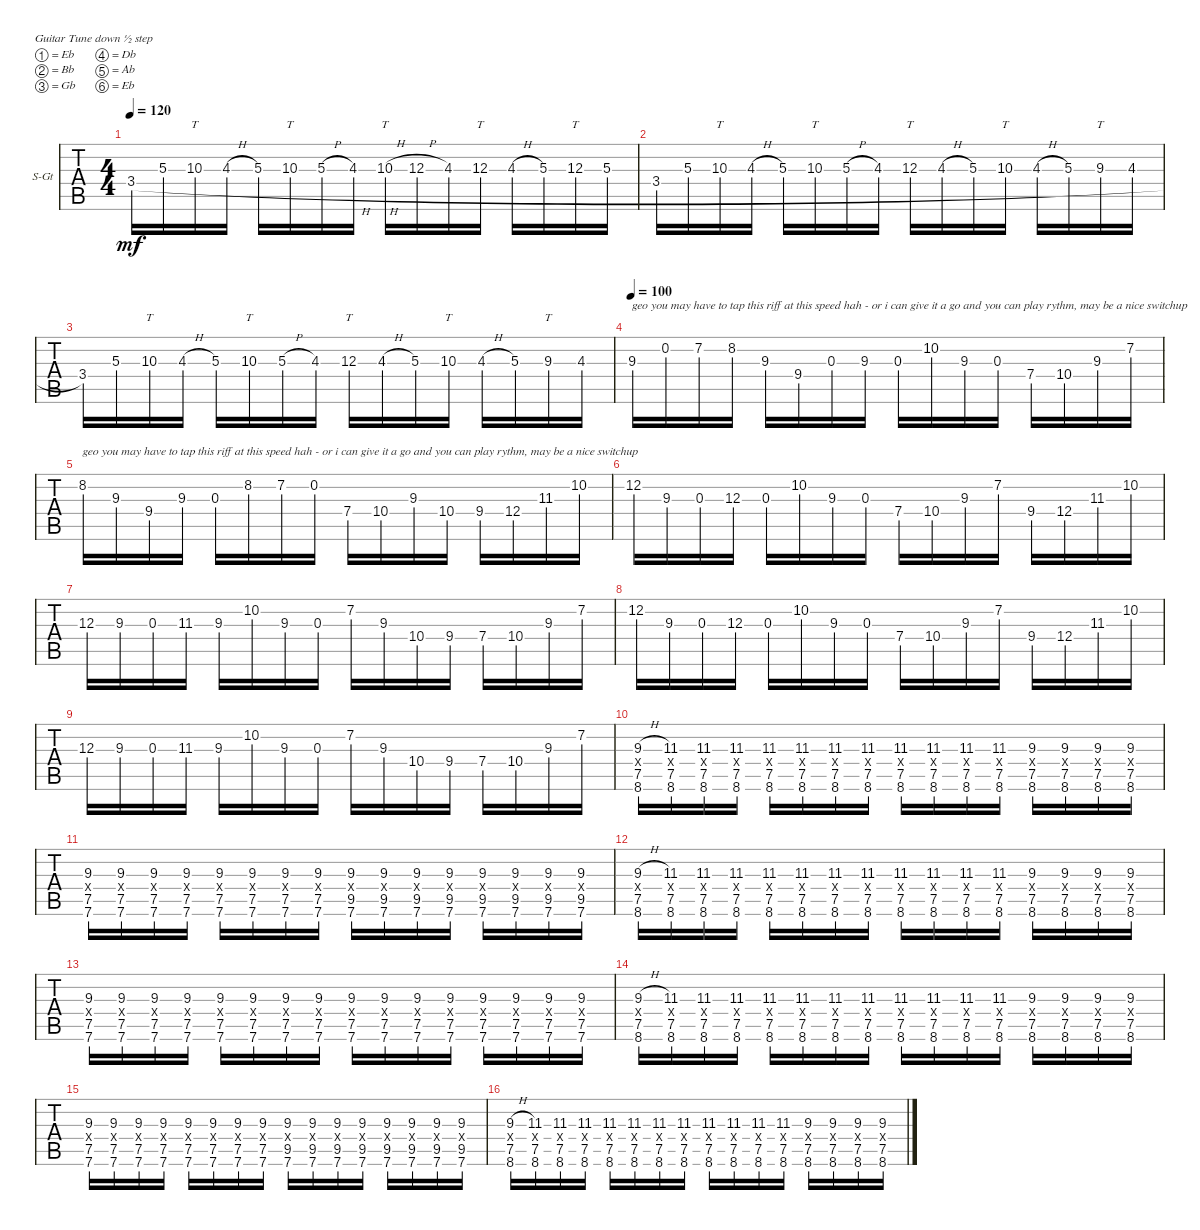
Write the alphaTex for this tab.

\defaultSystemsLayout 4
\bracketExtendMode groupsimilarinstruments
\firstSystemTrackNameOrientation horizontal
\otherSystemsTrackNameOrientation horizontal
\track ("Steel Guitar" "S-Gt") {instrument acousticguitarsteel}
\staff {tabs}
\tuning (Eb4 Bb3 Gb3 Db3 Ab2 Eb2)
\ts (4 4)
\tempo 120
\clef g2
\ks c
3.4{h}.16{dy mf} 5.3.16 10.3.16{tt} 4.3{h}.16 5.3.16 10.3.16{tt} 5.3{h}.16 4.3.16 10.3{h}.16{tt} 12.3{h}.16 4.3.16 12.3.16{tt} 4.3{h}.16 5.3.16 12.3.16{tt} 5.3.16 |
3.4{h}.16 5.3.16 10.3.16{tt} 4.3{h}.16 5.3.16 10.3.16{tt} 5.3{h}.16 4.3.16 12.3.16{tt} 4.3{h}.16 5.3.16 10.3.16{tt} 4.3{h}.16 5.3.16 9.3.16{tt} 4.3.16 |
3.4.16 5.3.16 10.3.16{tt} 4.3{h}.16 5.3.16 10.3.16{tt} 5.3{h}.16 4.3.16 12.3.16{tt} 4.3{h}.16 5.3.16 10.3.16{tt} 4.3{h}.16 5.3.16 9.3.16{tt} 4.3.16 |
\tempo 100
9.3.16{txt "geo you may have to tap this riff at this speed hah - or i can give it a go and you can play rythm, may be a nice switchup"} 0.2.16 7.2.16 8.2.16 9.3.16 9.4.16 0.3.16 9.3.16 0.3.16 10.2.16 9.3.16 0.3.16 7.4.16 10.4.16 9.3.16 7.2.16 |
8.2.16{txt "geo you may have to tap this riff at this speed hah - or i can give it a go and you can play rythm, may be a nice switchup"} 9.3.16 9.4.16 9.3.16 0.3.16 8.2.16 7.2.16 0.2.16 7.4.16 10.4.16 9.3.16 10.4.16 9.4.16 12.4.16 11.3.16 10.2.16 |
12.2.16 9.3.16 0.3.16 12.3.16 0.3.16 10.2.16 9.3.16 0.3.16 7.4.16 10.4.16 9.3.16 7.2.16 9.4.16 12.4.16 11.3.16 10.2.16 |
12.3.16 9.3.16 0.3.16 11.3.16 9.3.16 10.2.16 9.3.16 0.3.16 7.2.16 9.3.16 10.4.16 9.4.16 7.4.16 10.4.16 9.3.16 7.2.16 |
12.2.16 9.3.16 0.3.16 12.3.16 0.3.16 10.2.16 9.3.16 0.3.16 7.4.16 10.4.16 9.3.16 7.2.16 9.4.16 12.4.16 11.3.16 10.2.16 |
12.3.16 9.3.16 0.3.16 11.3.16 9.3.16 10.2.16 9.3.16 0.3.16 7.2.16 9.3.16 10.4.16 9.4.16 7.4.16 10.4.16 9.3.16 7.2.16 |
(8.6 7.5 9.3{h} 0.4{x}).16 (11.3 7.5 8.6 0.4{x}).16 (8.6 7.5 0.4{x} 11.3).16 (8.6 7.5 0.4{x} 11.3).16 (8.6 7.5 0.4{x} 11.3).16 (8.6 7.5 0.4{x} 11.3).16 (8.6 7.5 0.4{x} 11.3).16 (8.6 7.5 0.4{x} 11.3).16 (8.6 7.5 0.4{x} 11.3).16 (8.6 7.5 0.4{x} 11.3).16 (8.6 7.5 0.4{x} 11.3).16 (8.6 7.5 0.4{x} 11.3).16 (9.3 7.5 8.6 0.4{x}).16 (9.3 7.5 8.6 0.4{x}).16 (9.3 7.5 8.6 0.4{x}).16 (9.3 7.5 8.6 0.4{x}).16 |
(7.6 7.5 9.3 0.4{x}).16 (7.6 7.5 9.3 0.4{x}).16 (7.6 7.5 9.3 0.4{x}).16 (7.6 7.5 9.3 0.4{x}).16 (7.6 7.5 9.3 0.4{x}).16 (7.6 7.5 9.3 0.4{x}).16 (7.6 7.5 9.3 0.4{x}).16 (7.6 7.5 9.3 0.4{x}).16 (7.6 9.3 9.5 0.4{x}).16 (7.6 9.3 9.5 0.4{x}).16 (7.6 9.3 9.5 0.4{x}).16 (7.6 9.3 9.5 0.4{x}).16 (7.6 9.5 9.3 0.4{x}).16 (7.6 9.5 9.3 0.4{x}).16 (7.6 9.5 9.3 0.4{x}).16 (7.6 9.5 9.3 0.4{x}).16 |
(8.6 7.5 9.3{h} 0.4{x}).16 (11.3 7.5 8.6 0.4{x}).16 (8.6 7.5 0.4{x} 11.3).16 (8.6 7.5 0.4{x} 11.3).16 (8.6 7.5 0.4{x} 11.3).16 (8.6 7.5 0.4{x} 11.3).16 (8.6 7.5 0.4{x} 11.3).16 (8.6 7.5 0.4{x} 11.3).16 (8.6 7.5 0.4{x} 11.3).16 (8.6 7.5 0.4{x} 11.3).16 (8.6 7.5 0.4{x} 11.3).16 (8.6 7.5 0.4{x} 11.3).16 (9.3 7.5 8.6 0.4{x}).16 (9.3 7.5 8.6 0.4{x}).16 (9.3 7.5 8.6 0.4{x}).16 (9.3 7.5 8.6 0.4{x}).16 |
(7.6 7.5 9.3 0.4{x}).16 (7.6 7.5 9.3 0.4{x}).16 (7.6 7.5 9.3 0.4{x}).16 (7.6 7.5 9.3 0.4{x}).16 (7.6 7.5 9.3 0.4{x}).16 (7.6 7.5 9.3 0.4{x}).16 (7.6 7.5 9.3 0.4{x}).16 (7.6 7.5 9.3 0.4{x}).16 (7.6 9.3 7.5 0.4{x}).16 (7.6 9.3 7.5 0.4{x}).16 (7.6 9.3 7.5 0.4{x}).16 (7.6 9.3 7.5 0.4{x}).16 (7.6 7.5 9.3 0.4{x}).16 (7.6 7.5 9.3 0.4{x}).16 (7.6 7.5 9.3 0.4{x}).16 (7.6 7.5 9.3 0.4{x}).16 |
(8.6 7.5 9.3{h} 0.4{x}).16 (11.3 7.5 8.6 0.4{x}).16 (8.6 7.5 0.4{x} 11.3).16 (8.6 7.5 0.4{x} 11.3).16 (8.6 7.5 0.4{x} 11.3).16 (8.6 7.5 0.4{x} 11.3).16 (8.6 7.5 0.4{x} 11.3).16 (8.6 7.5 0.4{x} 11.3).16 (8.6 7.5 0.4{x} 11.3).16 (8.6 7.5 0.4{x} 11.3).16 (8.6 7.5 0.4{x} 11.3).16 (8.6 7.5 0.4{x} 11.3).16 (9.3 7.5 8.6 0.4{x}).16 (9.3 7.5 8.6 0.4{x}).16 (9.3 7.5 8.6 0.4{x}).16 (9.3 7.5 8.6 0.4{x}).16 |
(7.6 7.5 9.3 0.4{x}).16 (7.6 7.5 9.3 0.4{x}).16 (7.6 7.5 9.3 0.4{x}).16 (7.6 7.5 9.3 0.4{x}).16 (7.6 7.5 9.3 0.4{x}).16 (7.6 7.5 9.3 0.4{x}).16 (7.6 7.5 9.3 0.4{x}).16 (7.6 7.5 9.3 0.4{x}).16 (7.6 9.3 9.5 0.4{x}).16 (7.6 9.3 9.5 0.4{x}).16 (7.6 9.3 9.5 0.4{x}).16 (7.6 9.3 9.5 0.4{x}).16 (7.6 9.5 9.3 0.4{x}).16 (7.6 9.5 9.3 0.4{x}).16 (7.6 9.5 9.3 0.4{x}).16 (7.6 9.5 9.3 0.4{x}).16 |
(8.6 7.5 9.3{h} 0.4{x}).16 (11.3 7.5 8.6 0.4{x}).16 (8.6 7.5 0.4{x} 11.3).16 (8.6 7.5 0.4{x} 11.3).16 (8.6 7.5 0.4{x} 11.3).16 (8.6 7.5 0.4{x} 11.3).16 (8.6 7.5 0.4{x} 11.3).16 (8.6 7.5 0.4{x} 11.3).16 (8.6 7.5 0.4{x} 11.3).16 (8.6 7.5 0.4{x} 11.3).16 (8.6 7.5 0.4{x} 11.3).16 (8.6 7.5 0.4{x} 11.3).16 (9.3 7.5 8.6 0.4{x}).16 (9.3 7.5 8.6 0.4{x}).16 (9.3 7.5 8.6 0.4{x}).16 (9.3 7.5 8.6 0.4{x}).16
